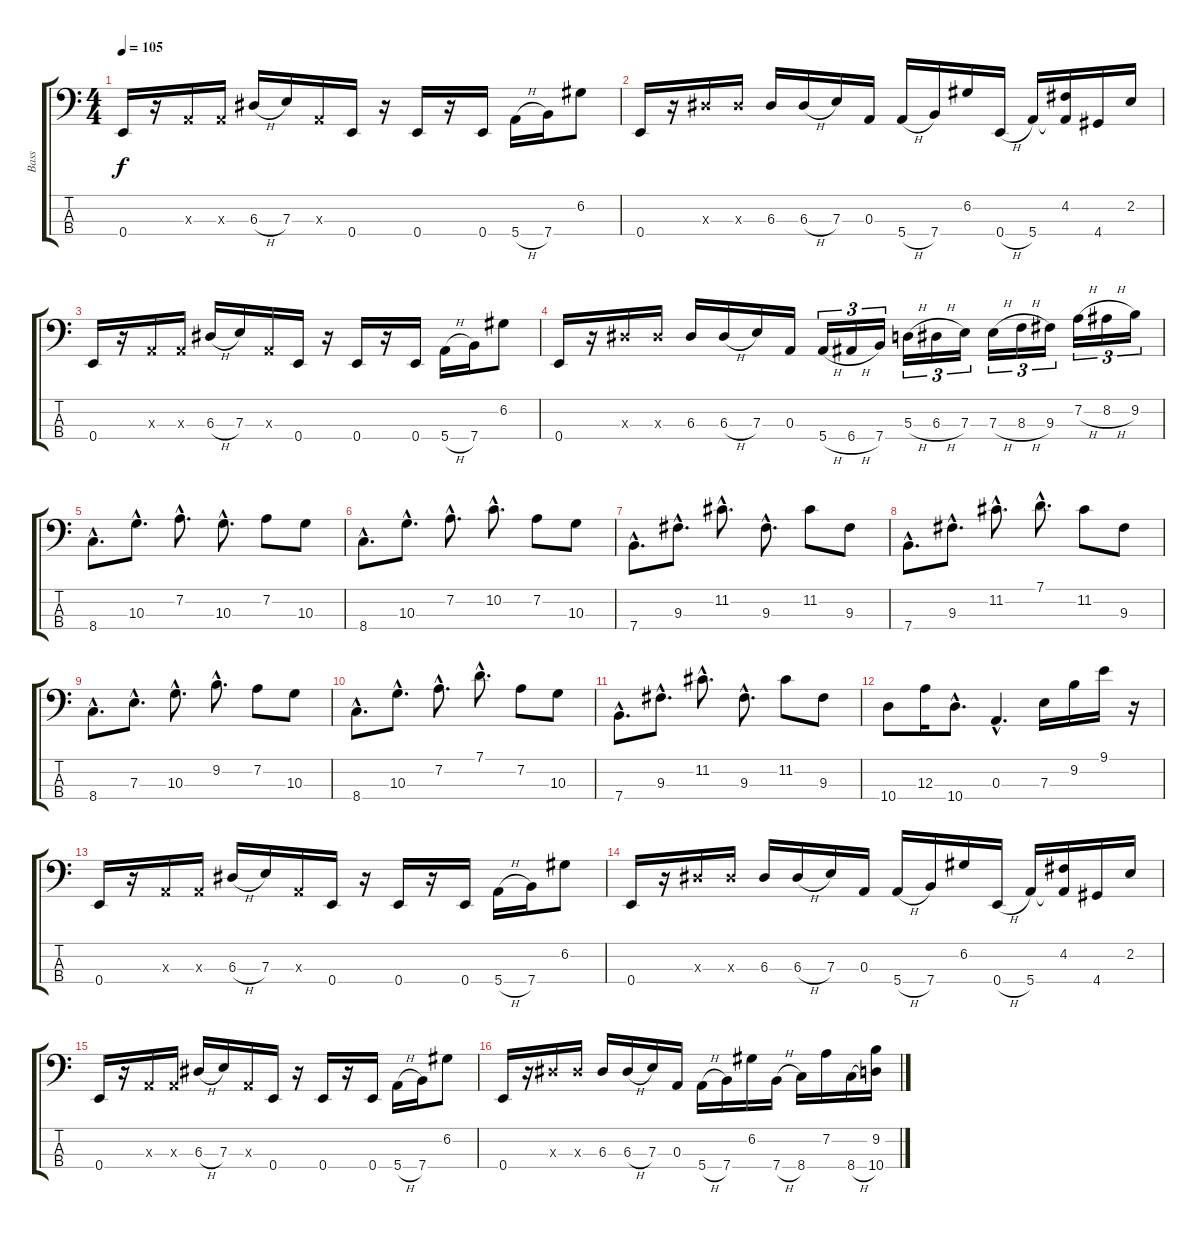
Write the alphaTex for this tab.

\track ("Bass" "Bass") {instrument slapbass2}
\staff {score tabs}
\tuning (G2 D2 A1 E1) {hide}
\ts (4 4)
\tempo 105
\clef f4
\ks c
0.4.16{dy f} r.16 0.3{x}.16 0.3{x}.16 6.3{h}.16 7.3.16 0.3{x}.16 0.4.16 r.16 0.4.16 r.16 0.4.16 5.4{h}.16 7.4.16 6.2.8 |
0.4.16 r.16 6.3{x}.16 6.3{x}.16 6.3.16 6.3{h}.16 7.3.16 0.3.16 5.4{h}.16 7.4.16 6.2.16 0.4{h}.16 5.4.16 (4.2 5.4{t}).16 4.4.16 2.2.16 |
0.4.16 r.16 0.3{x}.16 0.3{x}.16 6.3{h}.16 7.3.16 0.3{x}.16 0.4.16 r.16 0.4.16 r.16 0.4.16 5.4{h}.16 7.4.16 6.2.8 |
0.4.16 r.16 6.3{x}.16 6.3{x}.16 6.3.16 6.3{h}.16 7.3.16 0.3.16 5.4{h}.16{tu (3 2) instrument electricbassfinger} 6.4{h}.16{tu (3 2)} 7.4.16{tu (3 2)} 5.3{h}.16{tu (3 2)} 6.3{h}.16{tu (3 2)} 7.3.16{tu (3 2)} 7.3{h}.16{tu (3 2)} 8.3{h}.16{tu (3 2)} 9.3.16{tu (3 2)} 7.2{h}.16{tu (3 2)} 8.2{h}.16{tu (3 2)} 9.2.16{tu (3 2)} |
8.4{hac}.8{d instrument slapbass2} 10.3{hac}.8{d} 7.2{hac}.8{d} 10.3{hac}.8{d} 7.2.8 10.3.8 |
8.4{hac}.8{d} 10.3{hac}.8{d} 7.2{hac}.8{d} 10.2{hac}.8{d} 7.2.8 10.3.8 |
7.4{hac}.8{d} 9.3{hac}.8{d} 11.2{hac}.8{d} 9.3{hac}.8{d} 11.2.8 9.3.8 |
7.4{hac}.8{d} 9.3{hac}.8{d} 11.2{hac}.8{d} 7.1{hac}.8{d} 11.2.8 9.3.8 |
8.4{hac}.8{d} 7.3{hac}.8{d} 10.3{hac}.8{d} 9.2{hac}.8{d} 7.2.8 10.3.8 |
8.4{hac}.8{d} 10.3{hac}.8{d} 7.2{hac}.8{d} 7.1{hac}.8{d} 7.2.8 10.3.8 |
7.4{hac}.8{d} 9.3{hac}.8{d} 11.2{hac}.8{d} 9.3{hac}.8{d} 11.2.8 9.3.8 |
10.4.8 12.3.16 10.4{hac}.8{d} 0.3{hac}.4{d} 7.3.16 9.2.16 9.1.16 r.16 |
0.4.16{instrument slapbass2} r.16 0.3{x}.16 0.3{x}.16 6.3{h}.16 7.3.16 0.3{x}.16 0.4.16 r.16 0.4.16 r.16 0.4.16 5.4{h}.16 7.4.16 6.2.8 |
0.4.16 r.16 6.3{x}.16 6.3{x}.16 6.3.16 6.3{h}.16 7.3.16 0.3.16 5.4{h}.16 7.4.16 6.2.16 0.4{h}.16 5.4.16 (4.2 5.4{t}).16 4.4.16 2.2.16 |
0.4.16 r.16 0.3{x}.16 0.3{x}.16 6.3{h}.16 7.3.16 0.3{x}.16 0.4.16 r.16 0.4.16 r.16 0.4.16 5.4{h}.16 7.4.16 6.2.8 |
0.4.16 r.16 6.3{x}.16 6.3{x}.16 6.3.16 6.3{h}.16 7.3.16 0.3.16 5.4{h}.16 7.4.16 6.2.16 7.4{h}.16 8.4.16 7.2.16 8.4{h}.16 (9.2 10.4).16
